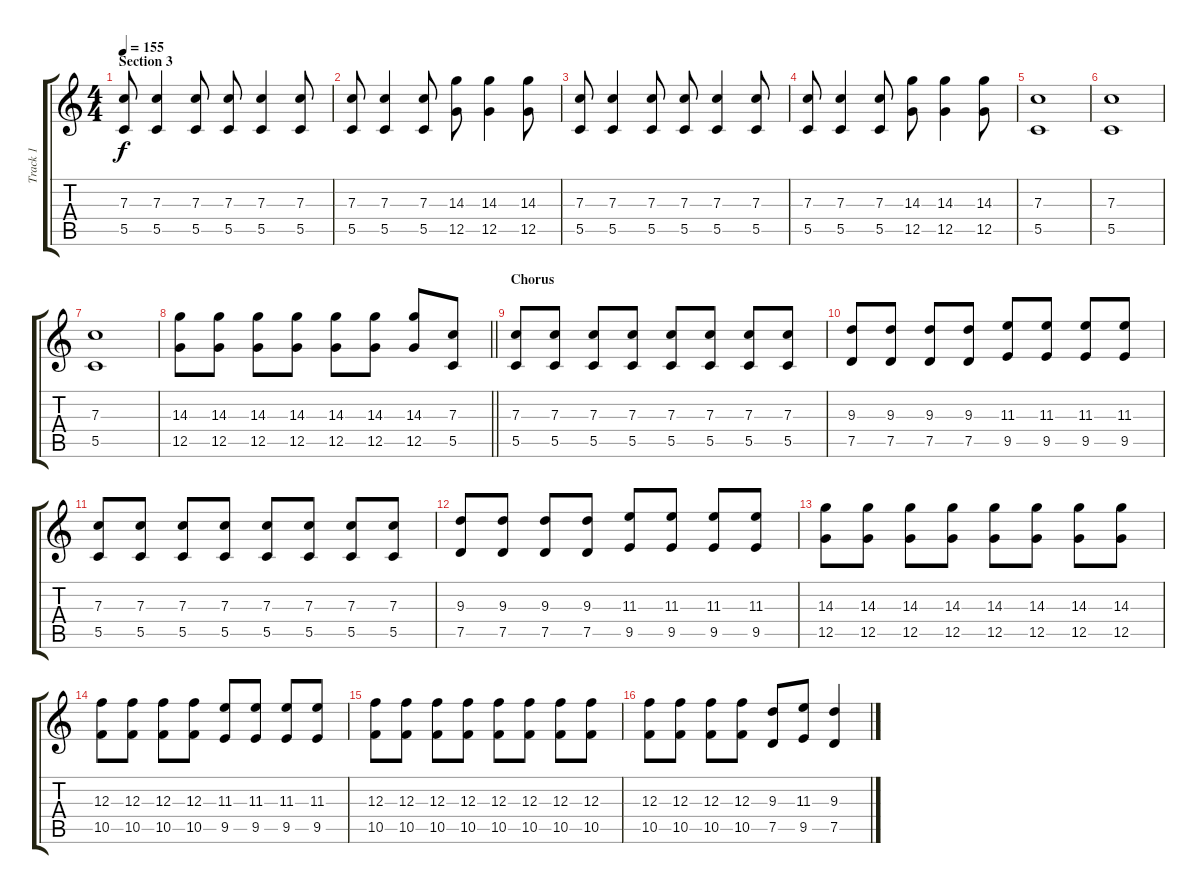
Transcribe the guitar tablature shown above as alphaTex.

\track ("Track 1" "Track 1") {instrument acousticguitarsteel}
\staff {score tabs}
\tuning (D4 A3 F3 C3 G2 C2) {hide}
\ts (4 4)
\section ("" "Section 3")
\tempo 155
\clef g2
\ks c
(7.3 5.5).8{dy f} (7.3 5.5).4 (7.3 5.5).8 (7.3 5.5).8 (7.3 5.5).4 (7.3 5.5).8 |
(7.3 5.5).8 (7.3 5.5).4 (7.3 5.5).8 (14.3 12.5).8 (14.3 12.5).4 (14.3 12.5).8 |
(7.3 5.5).8 (7.3 5.5).4 (7.3 5.5).8 (7.3 5.5).8 (7.3 5.5).4 (7.3 5.5).8 |
(7.3 5.5).8 (7.3 5.5).4 (7.3 5.5).8 (14.3 12.5).8 (14.3 12.5).4 (14.3 12.5).8 |
(7.3 5.5).1 |
(7.3 5.5).1 |
(7.3 5.5).1 |
\barLineRight lightlight
(14.3 12.5).8 (14.3 12.5).8 (14.3 12.5).8 (14.3 12.5).8 (14.3 12.5).8 (14.3 12.5).8 (14.3 12.5).8 (7.3 5.5).8 |
\section ("" "Chorus")
(7.3 5.5).8 (7.3 5.5).8 (7.3 5.5).8 (7.3 5.5).8 (7.3 5.5).8 (7.3 5.5).8 (7.3 5.5).8 (7.3 5.5).8 |
(9.3 7.5).8 (9.3 7.5).8 (9.3 7.5).8 (9.3 7.5).8 (11.3 9.5).8 (11.3 9.5).8 (11.3 9.5).8 (11.3 9.5).8 |
(7.3 5.5).8 (7.3 5.5).8 (7.3 5.5).8 (7.3 5.5).8 (7.3 5.5).8 (7.3 5.5).8 (7.3 5.5).8 (7.3 5.5).8 |
(9.3 7.5).8 (9.3 7.5).8 (9.3 7.5).8 (9.3 7.5).8 (11.3 9.5).8 (11.3 9.5).8 (11.3 9.5).8 (11.3 9.5).8 |
(14.3 12.5).8 (14.3 12.5).8 (14.3 12.5).8 (14.3 12.5).8 (14.3 12.5).8 (14.3 12.5).8 (14.3 12.5).8 (14.3 12.5).8 |
(12.3 10.5).8 (12.3 10.5).8 (12.3 10.5).8 (12.3 10.5).8 (11.3 9.5).8 (11.3 9.5).8 (11.3 9.5).8 (11.3 9.5).8 |
(12.3 10.5).8 (12.3 10.5).8 (12.3 10.5).8 (12.3 10.5).8 (12.3 10.5).8 (12.3 10.5).8 (12.3 10.5).8 (12.3 10.5).8 |
(12.3 10.5).8 (12.3 10.5).8 (12.3 10.5).8 (12.3 10.5).8 (9.3 7.5).8 (11.3 9.5).8 (9.3 7.5).4
